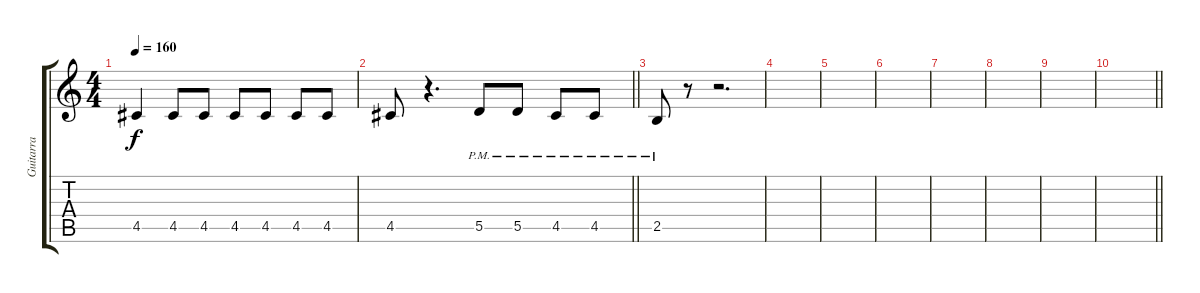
\track ("Guitarra" "Guitarra") {instrument overdrivenguitar}
\staff {score tabs}
\tuning (E4 B3 G3 D3 A2 E2) {hide}
\ts (4 4)
\tempo 160
\clef g2
\ks c
4.5{t}.4{dy f} 4.5.8 4.5.8 4.5.8 4.5.8 4.5.8 4.5.8 |
\barLineRight lightlight
4.5.8 r.4{d} 5.5{pm}.8 5.5{pm}.8 4.5{pm}.8 4.5{pm}.8 |
2.5{pm}.8 r.8 r.2{d} |
|
|
|
|
|
|
\barLineRight lightlight
